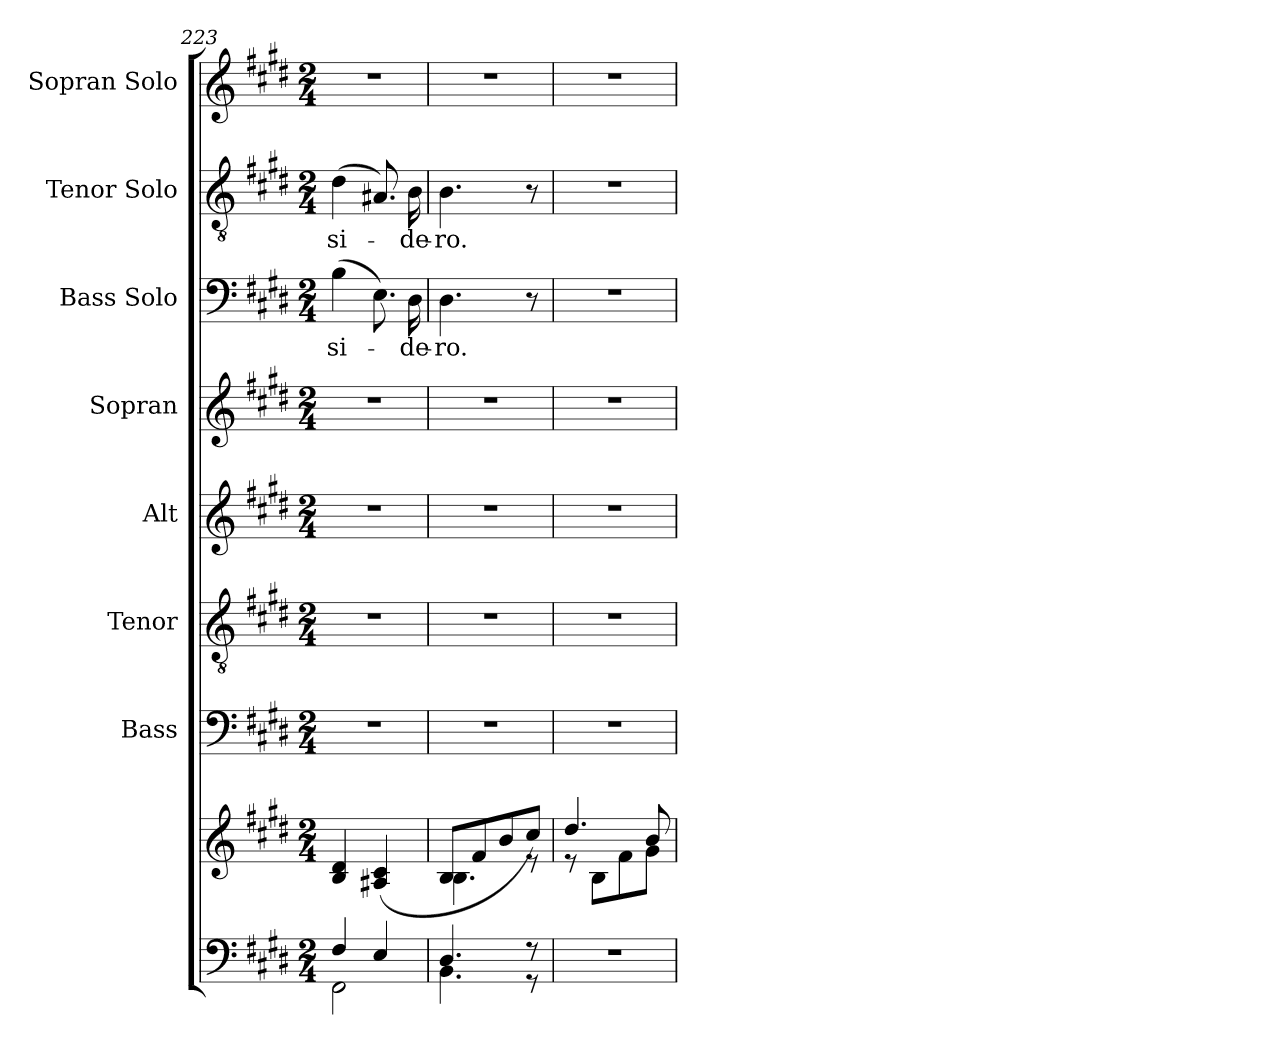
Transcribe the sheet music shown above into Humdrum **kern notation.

**kern	**kern	**kern	**kern	**kern	**kern	**kern	**text	**kern	**text	**kern
*part8	*part8	*part7	*part6	*part5	*part4	*part3	*part3	*part2	*part2	*part1
*staff9	*staff8	*staff7	*staff6	*staff5	*staff4	*staff3	*staff3	*staff2	*staff2	*staff1
*	*	*I"Bass	*I"Tenor	*I"Alt	*I"Sopran	*I"Bass Solo	*	*I"Tenor Solo	*	*I"Sopran Solo
*	*	*I'B.	*I'T.	*I'A.	*I'S.	*I'B. Solo	*	*I'T. Solo	*	*I'S. Solo
*clefF4	*clefG2	*clefF4	*clefGv2	*clefG2	*clefG2	*clefF4	*	*clefGv2	*	*clefG2
*k[f#c#g#d#]	*k[f#c#g#d#]	*k[f#c#g#d#]	*k[f#c#g#d#]	*k[f#c#g#d#]	*k[f#c#g#d#]	*k[f#c#g#d#]	*	*k[f#c#g#d#]	*	*k[f#c#g#d#]
*E:	*E:	*E:	*E:	*E:	*E:	*E:	*	*E:	*	*E:
*M2/4	*M2/4	*M2/4	*M2/4	*M2/4	*M2/4	*M2/4	*	*M2/4	*	*M2/4
=223	=223	=223	=223	=223	=223	=223	=223	=223	=223	=223
*^	*	*	*	*	*	*	*	*	*	*
!	!	!	!	!	!	!	!	!LO:LY:b	!	!LO:LY:b	!
4F#/	2FF#\	4B/ 4d#/	2r	2r	2r	2r	(>4B\	-si-	(>4d#\	-si-	2r
4E/	.	(4A#X/ 4c#/	.	.	.	.	8.E\)	.	8.A#X/)	.	.
!	!	!	!	!	!	!	!	!LO:LY:b	!	!LO:LY:b	!
.	.	.	.	.	.	.	16D#\	-de-	16B\	-de-	.
=224	=224	=224	=224	=224	=224	=224	=224	=224	=224	=224	=224
*	*	*^	*	*	*	*	*	*	*	*	*
!	!	!	!	!	!	!	!	!	!LO:LY:b	!	!LO:LY:b	!
4.D#/	4.BB\	8B/L	4.B\	2r	2r	2r	2r	4.D#\	-ro.	4.B\	-ro.	2r
.	.	8f#/	.	.	.	.	.	.	.	.	.	.
.	.	8b/	.	.	.	.	.	.	.	.	.	.
8r	8r	8cc#/J)	8rd	.	.	.	.	8r	.	8r	.	.
*v	*v	*	*	*	*	*	*	*	*	*	*	*
=225	=225	=225	=225	=225	=225	=225	=225	=225	=225	=225	=225
2r	4.dd#/	8rd	2r	2r	2r	2r	2r	.	2r	.	2r
.	.	8B\L	.	.	.	.	.	.	.	.	.
.	.	8f#\	.	.	.	.	.	.	.	.	.
.	8b/	8g#\J	.	.	.	.	.	.	.	.	.
*	*v	*v	*	*	*	*	*	*	*	*	*
=	=	=	=	=	=	=	=	=	=	=
*-	*-	*-	*-	*-	*-	*-	*-	*-	*-	*-
